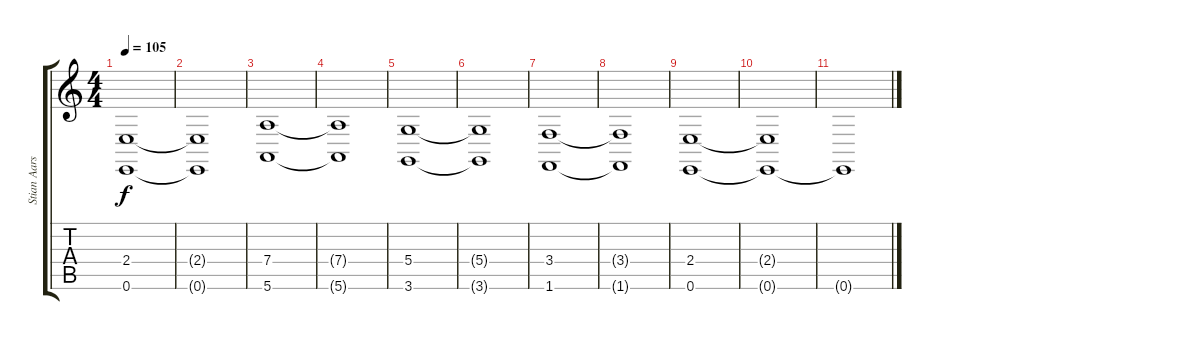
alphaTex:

\track ("Stian Aarstad" "Stian Aars") {instrument pad2warm}
\staff {score tabs}
\tuning (E4 B3 G3 D3 A2 E2) {hide}
\ts (4 4)
\tempo 105
\clef g2
\ks c
(2.4 0.6).1{dy f} |
(2.4{t} 0.6{t}).1 |
(7.4 5.6).1 |
(7.4{t} 5.6{t}).1 |
(5.4 3.6).1 |
(5.4{t} 3.6{t}).1 |
(3.4 1.6).1 |
(3.4{t} 1.6{t}).1 |
(2.4 0.6).1 |
(2.4{t} 0.6{t}).1 |
0.6{t}.1
